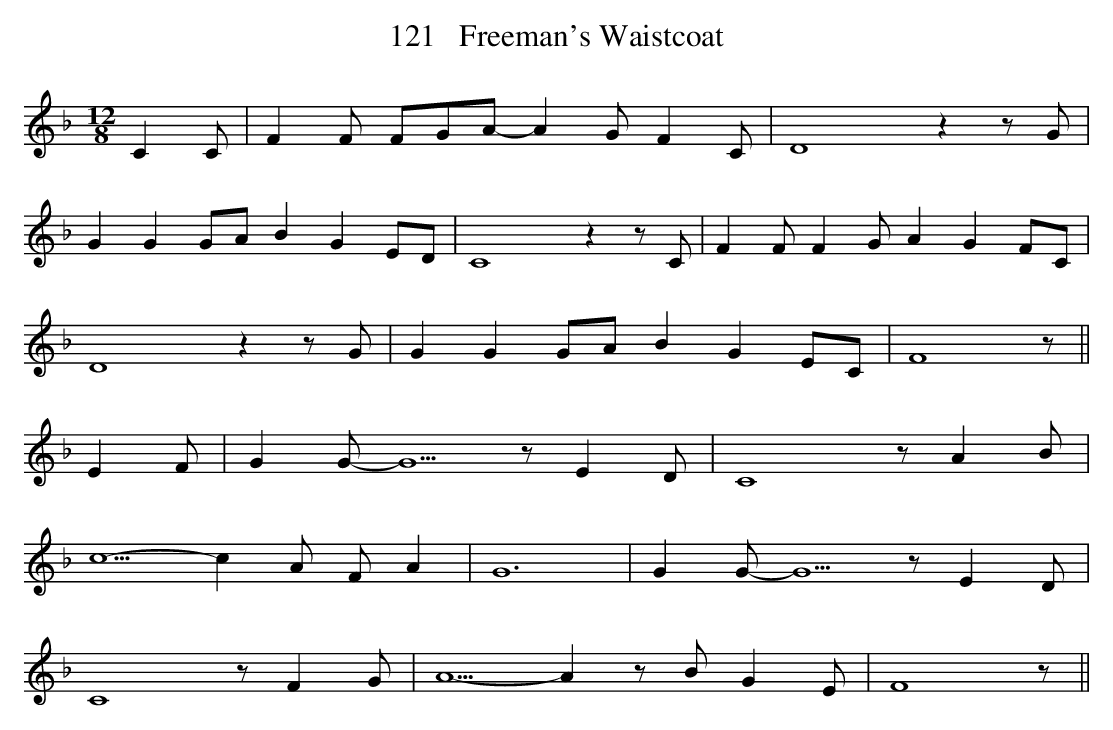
X:1
T:121   Freeman's Waistcoat
M:12/8
K:F
C2 C|F2 F FGA-A2 G F2 C|D8 z2 z G|
G2 G2 GA B2 G2 ED|C8 z2 z C|F2 F F2 G A2 G2 FC|
D8 z2 z G|G2 G2GA B2 G2 EC|F8 z ||
E2 F|G2 G-G5 z E2 D|C8 z A2 B|
c5-c2 A F A2|G12  |G2 G-G5 z E2 D|
C8 z F2 G|A5-A2 z B G2 E|F8 z ||
